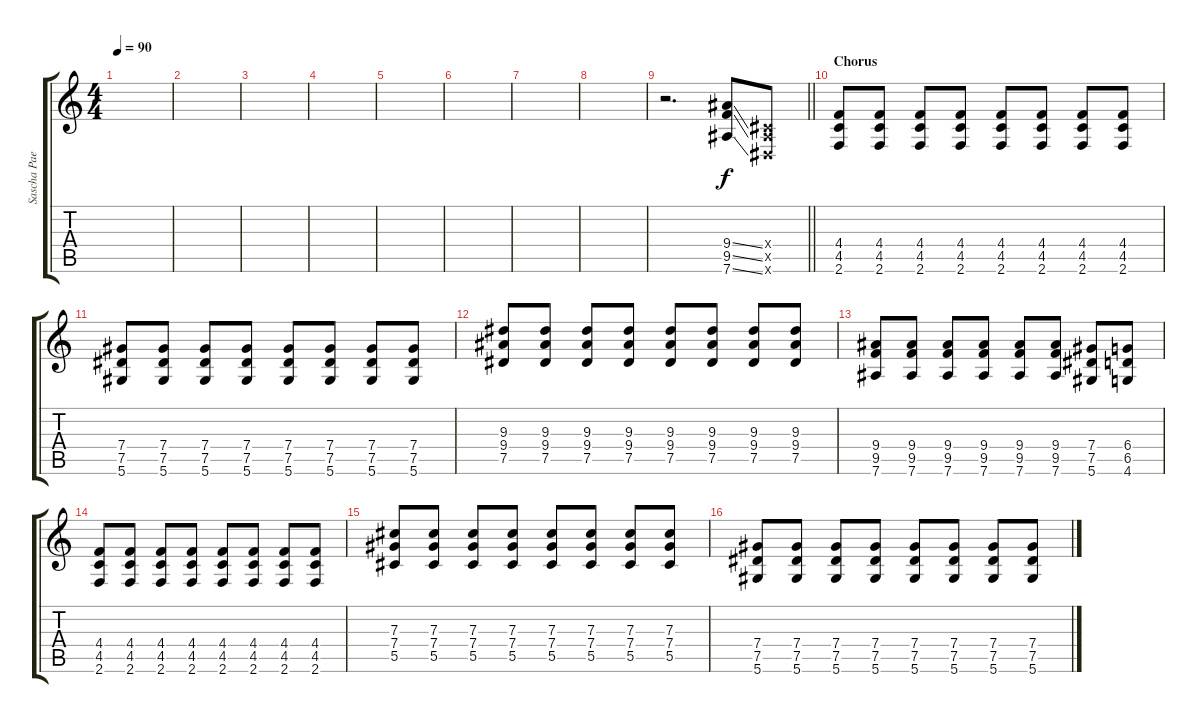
\track ("Sascha Paeth (Rhythm Guitar)" "Sascha Pae") {instrument overdrivenguitar}
\staff {score tabs}
\tuning (Eb4 Bb3 Gb3 Db3 Ab2 Eb2) {hide}
\ts (4 4)
\tempo 90
\clef g2
\ks c
|
|
|
|
|
|
|
|
\barLineRight lightlight
r.2{d} (9.4{ss} 9.5{ss} 7.6{ss}).8 (0.4{x} 2.5{x} 0.6{x}).8 |
\section ("" "Chorus")
(4.4 4.5 2.6).8 (4.4 4.5 2.6).8 (4.4 4.5 2.6).8 (4.4 4.5 2.6).8 (4.4 4.5 2.6).8 (4.4 4.5 2.6).8 (4.4 4.5 2.6).8 (4.4 4.5 2.6).8 |
(7.4 7.5 5.6).8 (7.4 7.5 5.6).8 (7.4 7.5 5.6).8 (7.4 7.5 5.6).8 (7.4 7.5 5.6).8 (7.4 7.5 5.6).8 (7.4 7.5 5.6).8 (7.4 7.5 5.6).8 |
(9.3 9.4 7.5).8 (9.3 9.4 7.5).8 (9.3 9.4 7.5).8 (9.3 9.4 7.5).8 (9.3 9.4 7.5).8 (9.3 9.4 7.5).8 (9.3 9.4 7.5).8 (9.3 9.4 7.5).8 |
(9.4 9.5 7.6).8 (9.4 9.5 7.6).8 (9.4 9.5 7.6).8 (9.4 9.5 7.6).8 (9.4 9.5 7.6).8 (9.4 9.5 7.6).8 (7.4 7.5 5.6).8 (6.4 6.5 4.6).8 |
(4.4 4.5 2.6).8 (4.4 4.5 2.6).8 (4.4 4.5 2.6).8 (4.4 4.5 2.6).8 (4.4 4.5 2.6).8 (4.4 4.5 2.6).8 (4.4 4.5 2.6).8 (4.4 4.5 2.6).8 |
(7.3 7.4 5.5).8 (7.3 7.4 5.5).8 (7.3 7.4 5.5).8 (7.3 7.4 5.5).8 (7.3 7.4 5.5).8 (7.3 7.4 5.5).8 (7.3 7.4 5.5).8 (7.3 7.4 5.5).8 |
(7.4 7.5 5.6).8 (7.4 7.5 5.6).8 (7.4 7.5 5.6).8 (7.4 7.5 5.6).8 (7.4 7.5 5.6).8 (7.4 7.5 5.6).8 (7.4 7.5 5.6).8 (7.4 7.5 5.6).8
